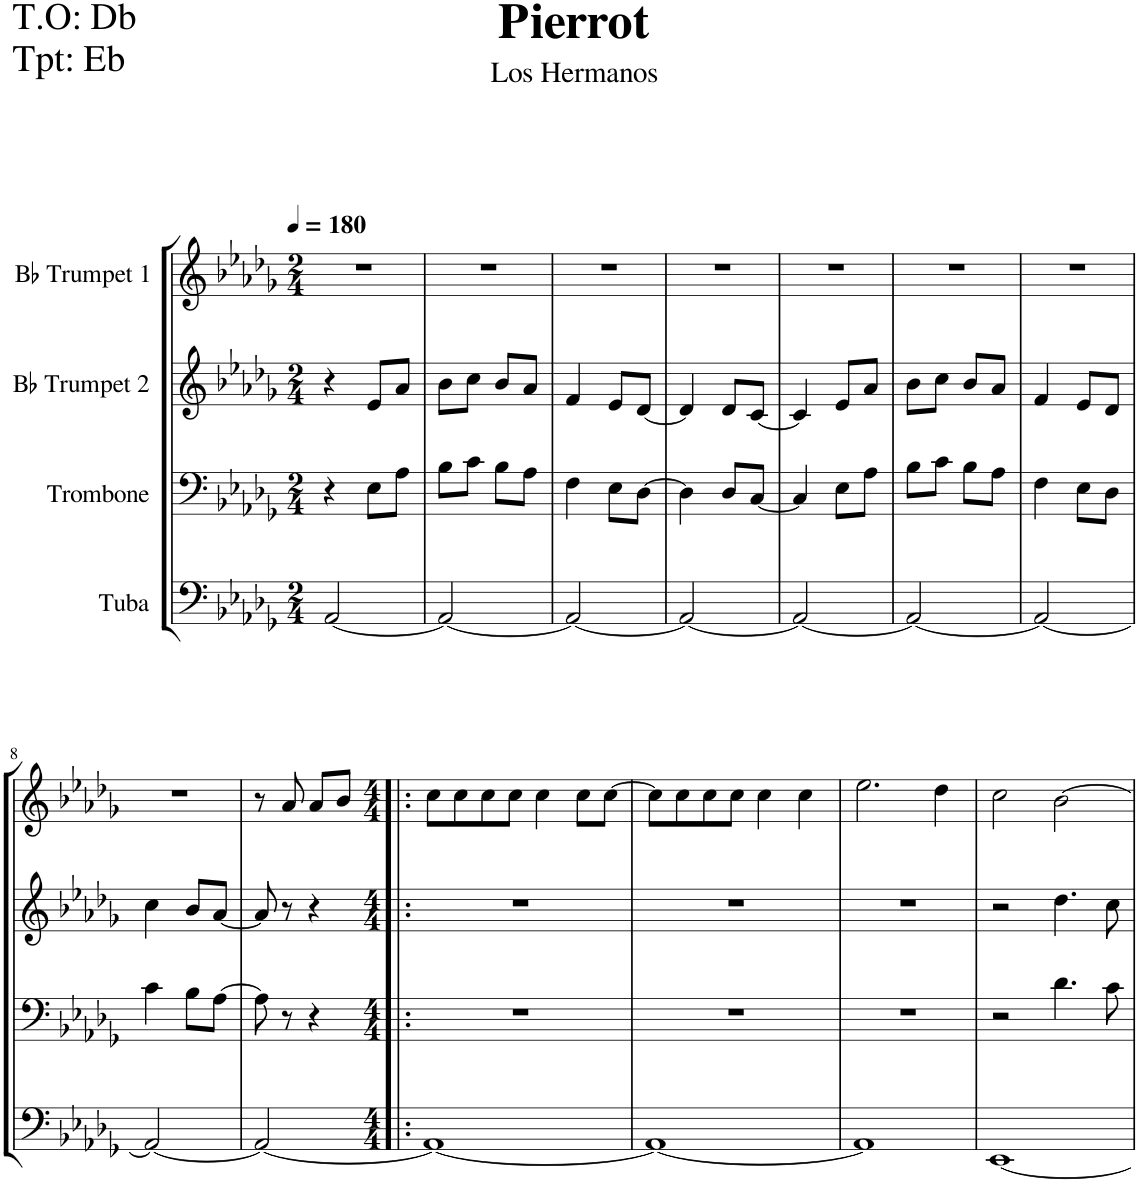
**kern	**kern	**kern	**kern
*part4	*part3	*part2	*part1
*staff4	*staff3	*staff2	*staff1
*I"Tuba	*I"Trombone	*I"Bb Trumpet 2	*I"Bb Trumpet 1
*I'Tba	*I'Trb	*I'Tpt	*I'Tpt
*clefF4	*clefF4	*clefG2	*clefG2
*	*	*ITrd1c2	*ITrd1c2
*k[b-e-a-d-g-]	*k[b-e-a-d-g-]	*k[b-e-a-d-g-]	*k[b-e-a-d-g-]
*M2/4	*M2/4	*M2/4	*M2/4
*MM180	*MM180	*MM180	*MM180
=1	=1	=1	=1
[2AA-/	4r	4r	2r
.	8E-\L	8e-/L	.
.	8A-\J	8a-/J	.
=2	=2	=2	=2
2AA-/_	8B-\L	8b-\L	2r
.	8c\J	8cc\J	.
.	8B-\L	8b-/L	.
.	8A-\J	8a-/J	.
=3	=3	=3	=3
2AA-/_	4F\	4f/	2r
.	8E-\L	8e-/L	.
.	[8D-\J	[8d-/J	.
=4	=4	=4	=4
2AA-/_	4D-\]	4d-/]	2r
.	8D-/L	8d-/L	.
.	[8C/J	[8c/J	.
=5	=5	=5	=5
2AA-/_	4C/]	4c/]	2r
.	8E-\L	8e-/L	.
.	8A-\J	8a-/J	.
=6	=6	=6	=6
2AA-/_	8B-\L	8b-\L	2r
.	8c\J	8cc\J	.
.	8B-\L	8b-/L	.
.	8A-\J	8a-/J	.
=7	=7	=7	=7
2AA-/_	4F\	4f/	2r
.	8E-\L	8e-/L	.
.	8D-\J	8d-/J	.
!!LO:LB:g=z
=8	=8	=8	=8
2AA-/_	4c\	4cc\	2r
.	8B-\L	8b-/L	.
.	[8A-\J	[8a-/J	.
=9	=9	=9	=9
2AA-/_	8A-\]	8a-/]	8r
.	8r	8r	8a-/
.	4r	4r	8a-/L
.	.	.	8b-/J
=10!|:	=10!|:	=10!|:	=10!|:
*M4/4	*M4/4	*M4/4	*M4/4
1AA-_	1r	1r	8cc\L
.	.	.	8cc\
.	.	.	8cc\
.	.	.	8cc\J
.	.	.	4cc\
.	.	.	8cc\L
.	.	.	[8cc\J
=11	=11	=11	=11
1AA-_	1r	1r	8cc\L]
.	.	.	8cc\
.	.	.	8cc\
.	.	.	8cc\J
.	.	.	4cc\
.	.	.	4cc\
=12	=12	=12	=12
1AA-]	1r	1r	2.ee-\
.	.	.	4dd-\
=13	=13	=13	=13
[1EE-	2r	2r	2cc\
.	4.d-\	4.dd-\	[2b-\
.	8c\	8cc\	.
=	=	=	=
*-	*-	*-	*-
